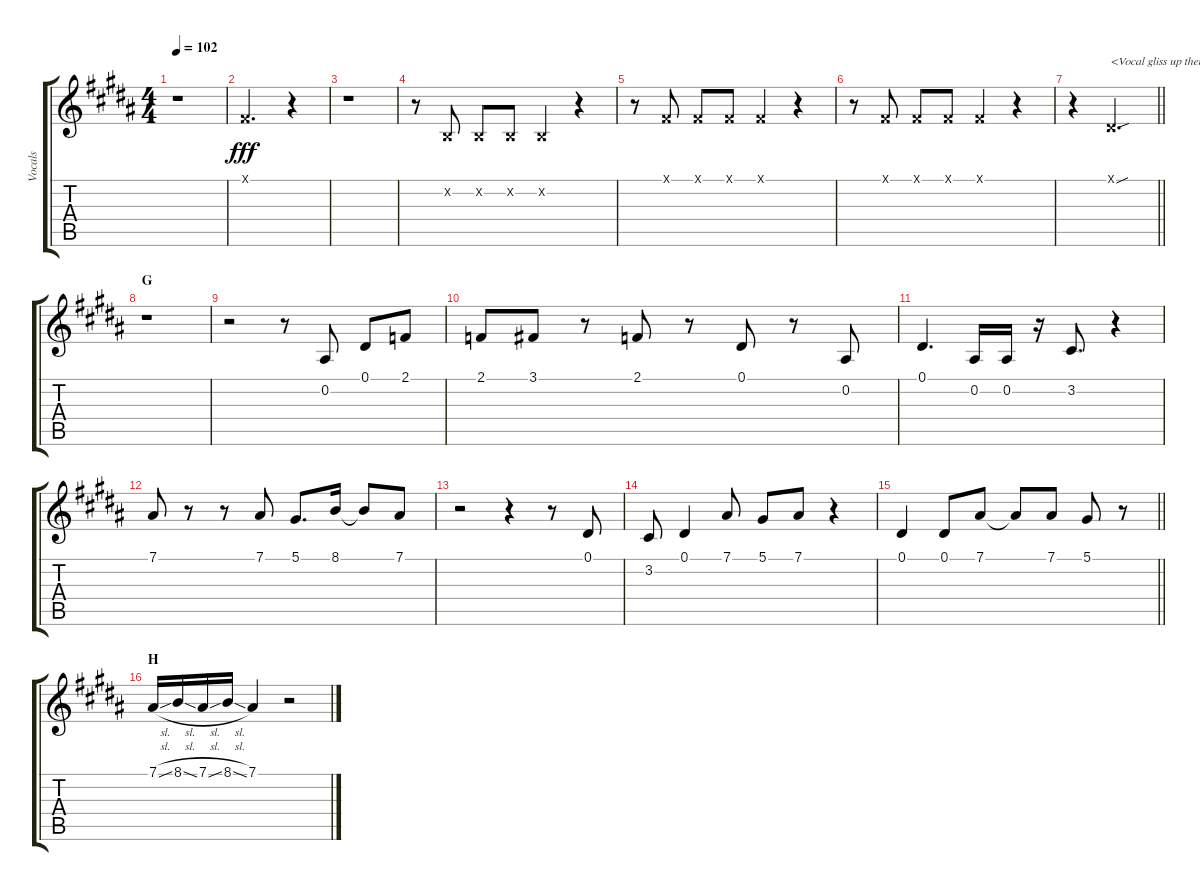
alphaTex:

\track ("Vocals" "Vocals") {instrument voiceoohs}
\staff {score tabs}
\tuning (Eb4 Bb3 Gb3 Db3 Ab2 Db2) {hide}
\ts (4 4)
\tempo 102
\clef g2
\ks b
r.1{dy fff} |
3.1{x}.2{d} r.4 |
r.1 |
r.8 1.2{x}.8 1.2{x}.8 1.2{x}.8 1.2{x}.4 r.4 |
r.8 3.1{x}.8 3.1{x}.8 3.1{x}.8 3.1{x}.4 r.4 |
r.8 3.1{x}.8 3.1{x}.8 3.1{x}.8 3.1{x}.4 r.4 |
\barLineRight lightlight
r.4 0.1{sou x}.2{d txt "<Vocal gliss up then down>"} |
\section ("" "G")
r.1 |
r.2 r.8 0.2.8 0.1.8 2.1.8 |
2.1.8 3.1.8 r.8 2.1.8 r.8 0.1.8 r.8 0.2.8 |
0.1.4{d} 0.2.16 0.2.16 r.16 3.2.8{d} r.4 |
7.1.8 r.8 r.8 7.1.8 5.1.8{d} 8.1.16 8.1{t}.8 7.1.8 |
r.2 r.4 r.8 0.1.8 |
3.2.8 0.1.4 7.1.8 5.1.8 7.1.8 r.4 |
\barLineRight lightlight
0.1.4 0.1.8 7.1.8 7.1{t}.8 7.1.8 5.1.8 r.8 |
\section ("" "H")
7.1{sl}.16 8.1{sl}.16 7.1{sl}.16 8.1{sl}.16 7.1.4 r.2
